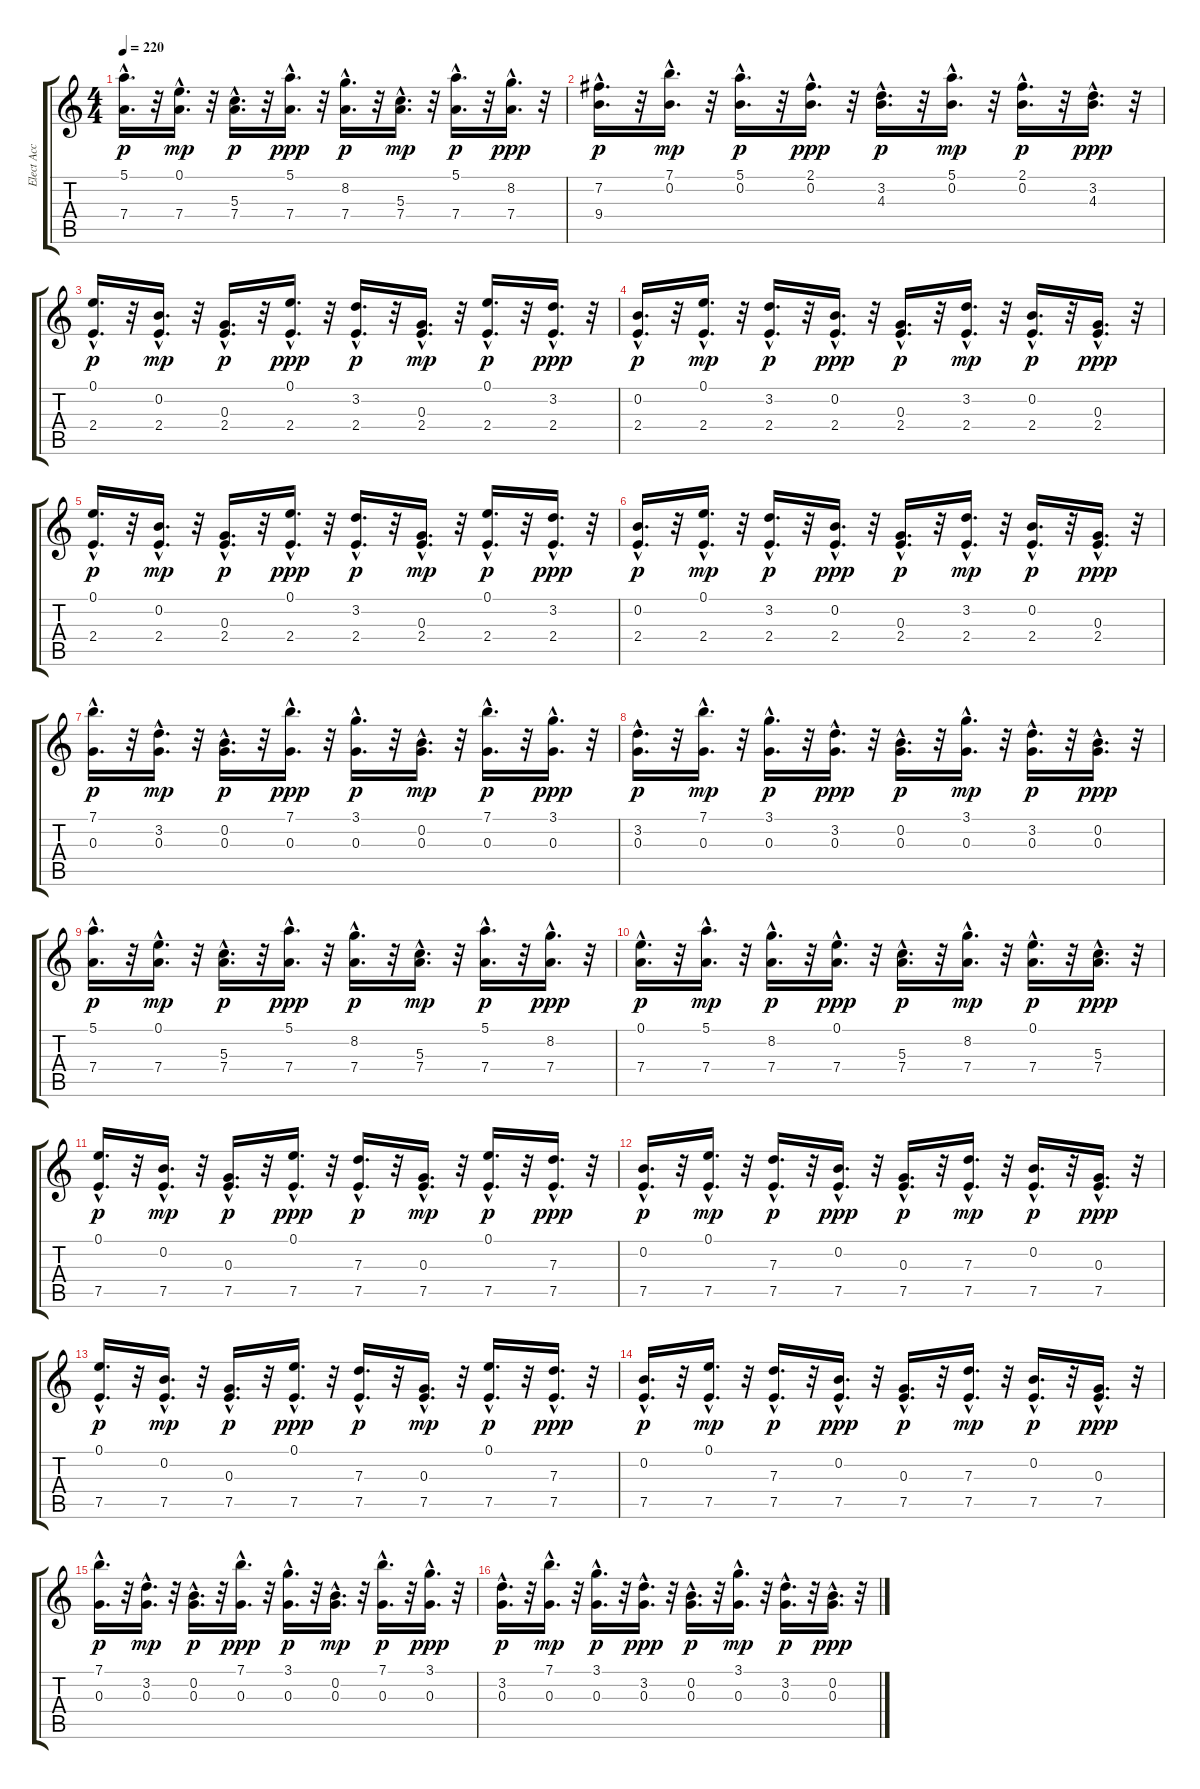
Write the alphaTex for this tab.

\track ("Elect Acc 1" "Elect Acc ") {instrument synthbass1}
\staff {score tabs}
\tuning (E4 B3 G3 D3 A2 E2) {hide}
\ts (4 4)
\tempo 220
\clef g2
\ks c
(5.1{hac} 7.4{hac}).16{d dy p} r.32 (0.1{hac} 7.4{hac}).16{d dy mp} r.32 (5.3{hac} 7.4{hac}).16{d dy p} r.32 (5.1{hac} 7.4{hac}).16{d dy ppp} r.32 (8.2{hac} 7.4{hac}).16{d dy p} r.32 (5.3{hac} 7.4{hac}).16{d dy mp} r.32 (5.1{hac} 7.4{hac}).16{d dy p} r.32 (8.2{hac} 7.4{hac}).16{d dy ppp} r.32 |
(7.2{hac} 9.4{hac}).16{d dy p} r.32 (7.1{hac} 0.2{hac}).16{d dy mp} r.32 (5.1{hac} 0.2{hac}).16{d dy p} r.32 (2.1{hac} 0.2{hac}).16{d dy ppp} r.32 (3.2{hac} 4.3{hac}).16{d dy p} r.32 (5.1{hac} 0.2{hac}).16{d dy mp} r.32 (2.1{hac} 0.2{hac}).16{d dy p} r.32 (3.2{hac} 4.3{hac}).16{d dy ppp} r.32 |
(0.1{hac} 2.4{hac}).16{d dy p} r.32 (0.2{hac} 2.4{hac}).16{d dy mp} r.32 (0.3{hac} 2.4{hac}).16{d dy p} r.32 (0.1{hac} 2.4{hac}).16{d dy ppp} r.32 (3.2{hac} 2.4{hac}).16{d dy p} r.32 (0.3{hac} 2.4{hac}).16{d dy mp} r.32 (0.1{hac} 2.4{hac}).16{d dy p} r.32 (3.2{hac} 2.4{hac}).16{d dy ppp} r.32 |
(0.2{hac} 2.4{hac}).16{d dy p} r.32 (0.1{hac} 2.4{hac}).16{d dy mp} r.32 (3.2{hac} 2.4{hac}).16{d dy p} r.32 (0.2{hac} 2.4{hac}).16{d dy ppp} r.32 (0.3{hac} 2.4{hac}).16{d dy p} r.32 (3.2{hac} 2.4{hac}).16{d dy mp} r.32 (0.2{hac} 2.4{hac}).16{d dy p} r.32 (0.3{hac} 2.4{hac}).16{d dy ppp} r.32 |
(0.1{hac} 2.4{hac}).16{d dy p} r.32 (0.2{hac} 2.4{hac}).16{d dy mp} r.32 (0.3{hac} 2.4{hac}).16{d dy p} r.32 (0.1{hac} 2.4{hac}).16{d dy ppp} r.32 (3.2{hac} 2.4{hac}).16{d dy p} r.32 (0.3{hac} 2.4{hac}).16{d dy mp} r.32 (0.1{hac} 2.4{hac}).16{d dy p} r.32 (3.2{hac} 2.4{hac}).16{d dy ppp} r.32 |
(0.2{hac} 2.4{hac}).16{d dy p} r.32 (0.1{hac} 2.4{hac}).16{d dy mp} r.32 (3.2{hac} 2.4{hac}).16{d dy p} r.32 (0.2{hac} 2.4{hac}).16{d dy ppp} r.32 (0.3{hac} 2.4{hac}).16{d dy p} r.32 (3.2{hac} 2.4{hac}).16{d dy mp} r.32 (0.2{hac} 2.4{hac}).16{d dy p} r.32 (0.3{hac} 2.4{hac}).16{d dy ppp} r.32 |
(7.1{hac} 0.3{hac}).16{d dy p} r.32 (3.2{hac} 0.3{hac}).16{d dy mp} r.32 (0.2{hac} 0.3{hac}).16{d dy p} r.32 (7.1{hac} 0.3{hac}).16{d dy ppp} r.32 (3.1{hac} 0.3{hac}).16{d dy p} r.32 (0.2{hac} 0.3{hac}).16{d dy mp} r.32 (7.1{hac} 0.3{hac}).16{d dy p} r.32 (3.1{hac} 0.3{hac}).16{d dy ppp} r.32 |
(3.2{hac} 0.3{hac}).16{d dy p} r.32 (7.1{hac} 0.3{hac}).16{d dy mp} r.32 (3.1{hac} 0.3{hac}).16{d dy p} r.32 (3.2{hac} 0.3{hac}).16{d dy ppp} r.32 (0.2{hac} 0.3{hac}).16{d dy p} r.32 (3.1{hac} 0.3{hac}).16{d dy mp} r.32 (3.2{hac} 0.3{hac}).16{d dy p} r.32 (0.2{hac} 0.3{hac}).16{d dy ppp} r.32 |
(5.1{hac} 7.4{hac}).16{d dy p} r.32 (0.1{hac} 7.4{hac}).16{d dy mp} r.32 (5.3{hac} 7.4{hac}).16{d dy p} r.32 (5.1{hac} 7.4{hac}).16{d dy ppp} r.32 (8.2{hac} 7.4{hac}).16{d dy p} r.32 (5.3{hac} 7.4{hac}).16{d dy mp} r.32 (5.1{hac} 7.4{hac}).16{d dy p} r.32 (8.2{hac} 7.4{hac}).16{d dy ppp} r.32 |
(0.1{hac} 7.4{hac}).16{d dy p} r.32 (5.1{hac} 7.4{hac}).16{d dy mp} r.32 (8.2{hac} 7.4{hac}).16{d dy p} r.32 (0.1{hac} 7.4{hac}).16{d dy ppp} r.32 (5.3{hac} 7.4{hac}).16{d dy p} r.32 (8.2{hac} 7.4{hac}).16{d dy mp} r.32 (0.1{hac} 7.4{hac}).16{d dy p} r.32 (5.3{hac} 7.4{hac}).16{d dy ppp} r.32 |
(0.1{hac} 7.5{hac}).16{d dy p} r.32 (0.2{hac} 7.5{hac}).16{d dy mp} r.32 (0.3{hac} 7.5{hac}).16{d dy p} r.32 (0.1{hac} 7.5{hac}).16{d dy ppp} r.32 (7.3{hac} 7.5{hac}).16{d dy p} r.32 (0.3{hac} 7.5{hac}).16{d dy mp} r.32 (0.1{hac} 7.5{hac}).16{d dy p} r.32 (7.3{hac} 7.5{hac}).16{d dy ppp} r.32 |
(0.2{hac} 7.5{hac}).16{d dy p} r.32 (0.1{hac} 7.5{hac}).16{d dy mp} r.32 (7.3{hac} 7.5{hac}).16{d dy p} r.32 (0.2{hac} 7.5{hac}).16{d dy ppp} r.32 (0.3{hac} 7.5{hac}).16{d dy p} r.32 (7.3{hac} 7.5{hac}).16{d dy mp} r.32 (0.2{hac} 7.5{hac}).16{d dy p} r.32 (0.3{hac} 7.5{hac}).16{d dy ppp} r.32 |
(0.1{hac} 7.5{hac}).16{d dy p} r.32 (0.2{hac} 7.5{hac}).16{d dy mp} r.32 (0.3{hac} 7.5{hac}).16{d dy p} r.32 (0.1{hac} 7.5{hac}).16{d dy ppp} r.32 (7.3{hac} 7.5{hac}).16{d dy p} r.32 (0.3{hac} 7.5{hac}).16{d dy mp} r.32 (0.1{hac} 7.5{hac}).16{d dy p} r.32 (7.3{hac} 7.5{hac}).16{d dy ppp} r.32 |
(0.2{hac} 7.5{hac}).16{d dy p} r.32 (0.1{hac} 7.5{hac}).16{d dy mp} r.32 (7.3{hac} 7.5{hac}).16{d dy p} r.32 (0.2{hac} 7.5{hac}).16{d dy ppp} r.32 (0.3{hac} 7.5{hac}).16{d dy p} r.32 (7.3{hac} 7.5{hac}).16{d dy mp} r.32 (0.2{hac} 7.5{hac}).16{d dy p} r.32 (0.3{hac} 7.5{hac}).16{d dy ppp} r.32 |
(7.1{hac} 0.3{hac}).16{d dy p} r.32 (3.2{hac} 0.3{hac}).16{d dy mp} r.32 (0.2{hac} 0.3{hac}).16{d dy p} r.32 (7.1{hac} 0.3{hac}).16{d dy ppp} r.32 (3.1{hac} 0.3{hac}).16{d dy p} r.32 (0.2{hac} 0.3{hac}).16{d dy mp} r.32 (7.1{hac} 0.3{hac}).16{d dy p} r.32 (3.1{hac} 0.3{hac}).16{d dy ppp} r.32 |
(3.2{hac} 0.3{hac}).16{d dy p} r.32 (7.1{hac} 0.3{hac}).16{d dy mp} r.32 (3.1{hac} 0.3{hac}).16{d dy p} r.32 (3.2{hac} 0.3{hac}).16{d dy ppp} r.32 (0.2{hac} 0.3{hac}).16{d dy p} r.32 (3.1{hac} 0.3{hac}).16{d dy mp} r.32 (3.2{hac} 0.3{hac}).16{d dy p} r.32 (0.2{hac} 0.3{hac}).16{d dy ppp} r.32
